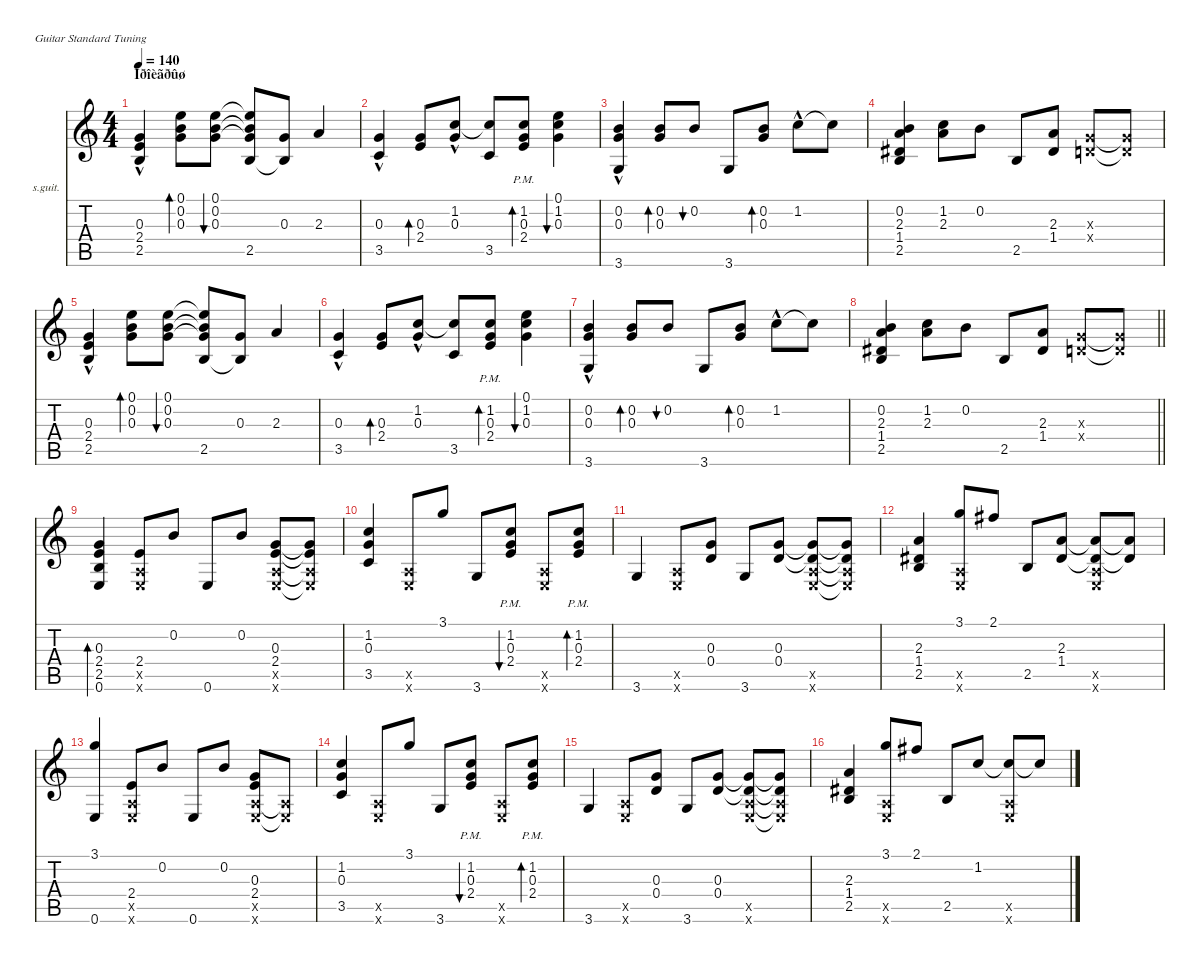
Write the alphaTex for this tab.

\defaultSystemsLayout 4
\hideDynamics
\bracketExtendMode nobrackets
\firstSystemTrackNameOrientation horizontal
\otherSystemsTrackNameOrientation horizontal
\track ("Гитара" "s.guit.") {instrument acousticguitarsteel}
\staff {score tabs}
\tuning (E4 B3 G3 D3 A2 E2)
\ts (4 4)
\section ("" "Ïðîèãðûø")
\tempo 140
\clef g2
\ks c
(0.3{hac} 2.4 2.5).4{dy f beam Up} (0.1 0.2 0.3).8{bd 30 beam Down} (0.1 0.2 0.3).8{bu 30 beam Down} (0.1{t} 0.2{t} 0.3{t} 2.5).8{beam Up} (0.3 2.5{t}).8{beam Up} 2.3.4{beam Up} |
(0.3{hac} 3.5).4{beam Up} (0.3 2.4).8{bd 30 beam Up} (1.2{hac} 0.3).8{beam Up} (1.2{t} 3.5).8{beam Up} (1.2{pm} 0.3 2.4).8{bd 30 beam Up} (0.1 1.2 0.3).4{bu 30 beam Down} |
(0.2{hac} 0.3 3.6).4{beam Up} (0.2 0.3).8{bd 30 beam Up} 0.2.8{bu 30 beam Up} 3.6.8{beam Up} (0.2 0.3).8{bd 30 beam Up} 1.2{hac}.8{beam Down} 1.2{t}.8{beam Down} |
(0.2 2.3 1.4{acc #} 2.5).4{beam Up} (1.2 2.3).8{beam Down} 0.2.8{beam Down} 2.5.8{beam Up} (2.3 1.4{acc #}).8{beam Up} (0.3{x} 0.4{x}).8{beam Up} (0.3{x t} 0.4{x t}).8{beam Up} |
(0.3{hac} 2.4 2.5).4{beam Up} (0.1 0.2 0.3).8{bd 30 beam Down} (0.1 0.2 0.3).8{bu 30 beam Down} (0.1{t} 0.2{t} 0.3{t} 2.5).8{beam Up} (0.3 2.5{t}).8{beam Up} 2.3.4{beam Up} |
(0.3{hac} 3.5).4{beam Up} (0.3 2.4).8{bd 30 beam Up} (1.2{hac} 0.3).8{beam Up} (1.2{t} 3.5).8{beam Up} (1.2{pm} 0.3 2.4).8{bd 30 beam Up} (0.1 1.2 0.3).4{bu 30 beam Down} |
(0.2{hac} 0.3 3.6).4{beam Up} (0.2 0.3).8{bd 30 beam Up} 0.2.8{bu 30 beam Up} 3.6.8{beam Up} (0.2 0.3).8{bd 30 beam Up} 1.2{hac}.8{beam Down} 1.2{t}.8{beam Down} |
\barLineRight lightlight
(0.2 2.3 1.4{acc #} 2.5).4{beam Up} (1.2 2.3).8{beam Down} 0.2.8{beam Down} 2.5.8{beam Up} (2.3 1.4{acc #}).8{beam Up} (0.3{x} 0.4{x}).8{beam Up} (0.3{x t} 0.4{x t}).8{beam Up} |
(0.3 2.4 2.5 0.6).4{bd 60 beam Up} (2.4 0.5{x} 0.6{x}).8{beam Up} 0.2.8{beam Up} 0.6.8{beam Up} 0.2.8{beam Up} (0.3 2.4 0.5{x} 0.6{x}).8{dy mp beam Up} (0.3{t} 2.4{t} 0.5{x t} 0.6{x t}).8{dy f beam Up} |
(1.2 0.3 3.5).4{beam Up} (0.5{x} 0.6{x}).8{beam Up} 3.1.8{beam Up} 3.6.8{beam Up} (1.2{pm} 0.3{pm} 2.4{pm}).8{bu 60 beam Up} (0.5{x} 0.6{x}).8{beam Up} (1.2{pm} 0.3{pm} 2.4{pm}).8{bd 60 beam Up} |
3.6.4{dy mf beam Up} (0.5{x} 0.6{x}).8{dy f beam Up} (0.3 0.4).8{beam Up} 3.6.8{beam Up} (0.3 0.4).8{beam Up} (0.5{x} 0.6{x} 0.3{t} 0.4{t}).8{beam Up} (0.3{t} 0.4{t} 0.5{x t} 0.6{x t}).8{beam Up} |
(2.3 1.4{acc #} 2.5).4{beam Up} (3.1 0.5{x} 0.6{x}).8{beam Up} 2.1{acc #}.8{beam Up} 2.5.8{beam Up} (2.3 1.4{acc #}).8{beam Up} (0.5{x} 0.6{x} 2.3{t} 1.4{t acc #}).8{beam Up} (2.3{t} 1.4{t acc #}).8{beam Up} |
(3.1 0.6).4{beam Up} (2.4 0.5{x} 0.6{x}).8{beam Up} 0.2.8{beam Up} 0.6.8{beam Up} 0.2.8{beam Up} (0.3 2.4 0.5{x} 0.6{x}).8{dy mp beam Up} (0.5{x t} 0.6{x t}).8{dy f beam Up} |
(1.2 0.3 3.5).4{beam Up} (0.5{x} 0.6{x}).8{beam Up} 3.1.8{beam Up} 3.6.8{beam Up} (1.2{pm} 0.3{pm} 2.4{pm}).8{bu 60 beam Up} (0.5{x} 0.6{x}).8{beam Up} (1.2{pm} 0.3{pm} 2.4{pm}).8{bd 60 beam Up} |
3.6.4{dy mf beam Up} (0.5{x} 0.6{x}).8{dy f beam Up} (0.3 0.4).8{beam Up} 3.6.8{beam Up} (0.3 0.4).8{beam Up} (0.5{x} 0.6{x} 0.3{t} 0.4{t}).8{beam Up} (0.3{t} 0.4{t} 0.5{x t} 0.6{x t}).8{beam Up} |
(2.3 1.4{acc #} 2.5).4{beam Up} (3.1 0.5{x} 0.6{x}).8{beam Up} 2.1{acc #}.8{beam Up} 2.5.8{beam Up} 1.2.8{beam Up} (0.5{x} 0.6{x} 1.2{t}).8{beam Up} 1.2{t}.8{beam Up}
